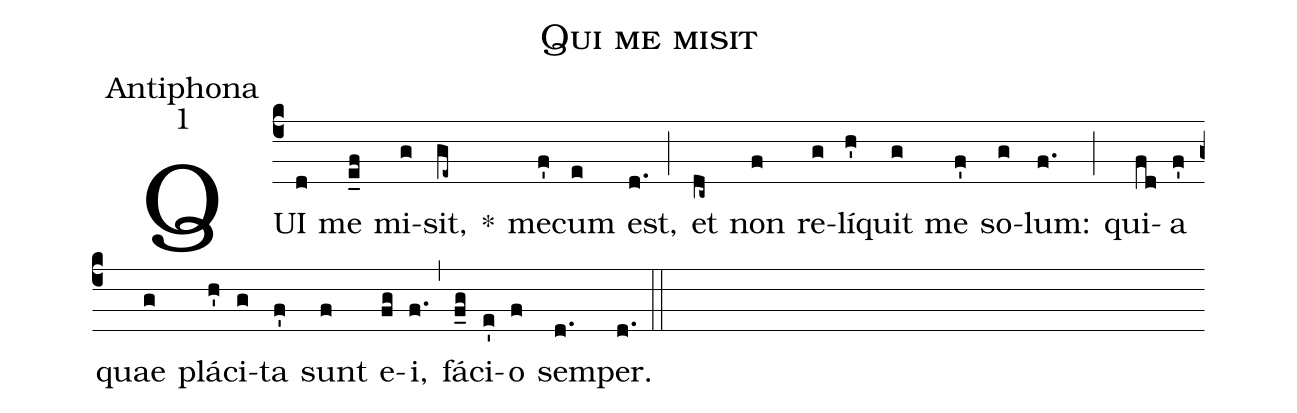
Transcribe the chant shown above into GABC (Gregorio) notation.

name:Qui me misit;
office-part:Antiphona;
mode:1;
%%
(c4) QUI(d) me(e_f) mi(g)sit,(ge~) *() me(f')cum(e) est,(d.) (;) et(dc~) non(f) re(g)lí(h')quit(g) me(f') so(g)lum:(f.) (;) qui(fd)a(f') quae(g) plá(h')ci(g)ta(f') sunt(f) e(fg)i,(f.) (,) fá(f_g)ci(e')o(f) sem(d.)per.(d.) (::)
